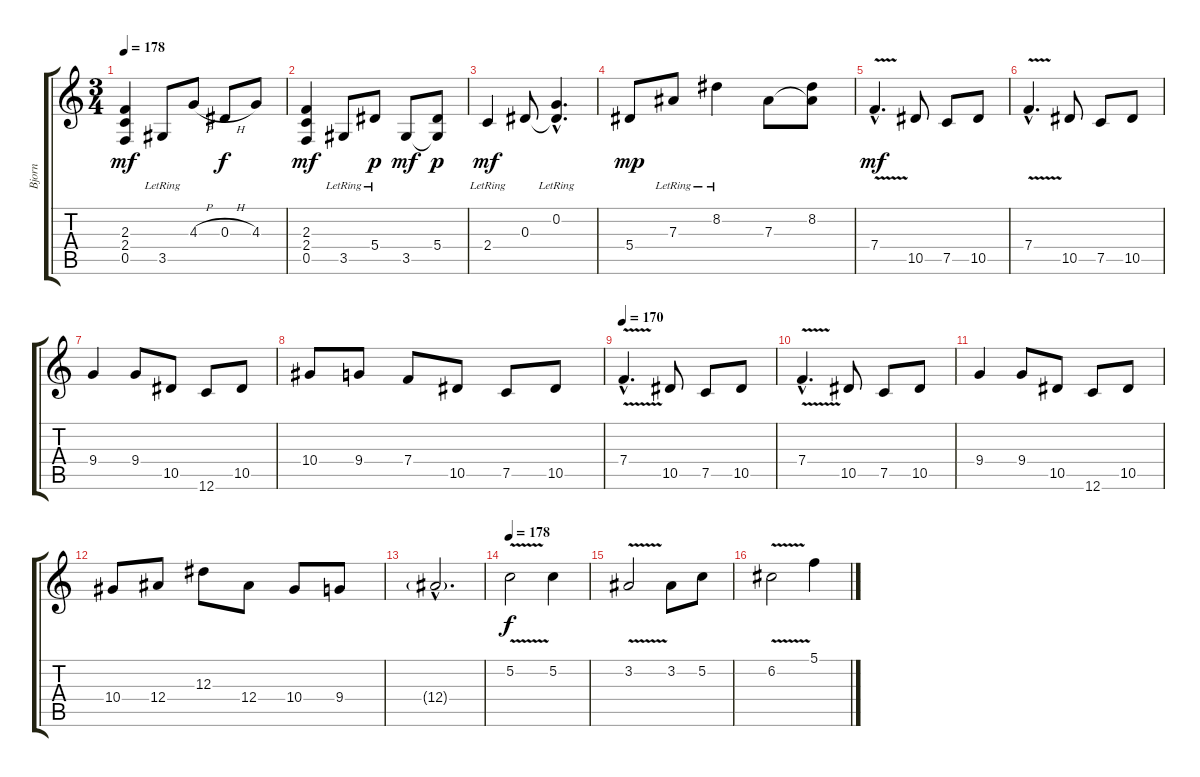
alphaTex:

\track ("Bjorn" "Bjorn") {instrument overdrivenguitar}
\staff {score tabs}
\tuning (C4 G3 Eb3 Bb2 F2 C2) {hide}
\ts (3 4)
\tempo 178
\clef g2
\ks c
(2.3 2.4 0.5).4{dy mf} 3.5{lr}.8 4.3{h}.8 0.3{h}.8{dy f} 4.3.8 |
(2.3 2.4 0.5).4{dy mf} 3.5{lr}.8 5.4{lr}.8{dy p} 3.5.8{dy mf} (5.4 3.5{t}).8{dy p} |
2.4{lr}.4{dy mf} 0.3.8 (0.2{hac lr} 0.3{hac t}).4{d} |
5.4.8{dy mp} 7.3{lr}.8 8.2{lr}.4 7.3.8 (8.2 7.3{t}).8 |
7.4{v hac}.4{d dy mf} 10.5.8 7.5.8 10.5.8 |
7.4{v hac}.4{d} 10.5.8 7.5.8 10.5.8 |
9.4.4 9.4.8 10.5.8 12.6.8 10.5.8 |
10.4.8 9.4.8 7.4.8 10.5.8 7.5.8 10.5.8 |
\tempo 170
7.4{v hac}.4{d} 10.5.8 7.5.8 10.5.8 |
7.4{v hac}.4{d} 10.5.8 7.5.8 10.5.8 |
9.4.4 9.4.8 10.5.8 12.6.8 10.5.8 |
10.4.8 12.4.8 12.3.8 12.4.8 10.4.8 9.4.8 |
12.4{g hac}.2{d} |
\tempo 178
5.2{v}.2{dy f balance 15} 5.2.4 |
3.2{v}.2 3.2.8 5.2.8 |
6.2{v}.2 5.1.4
